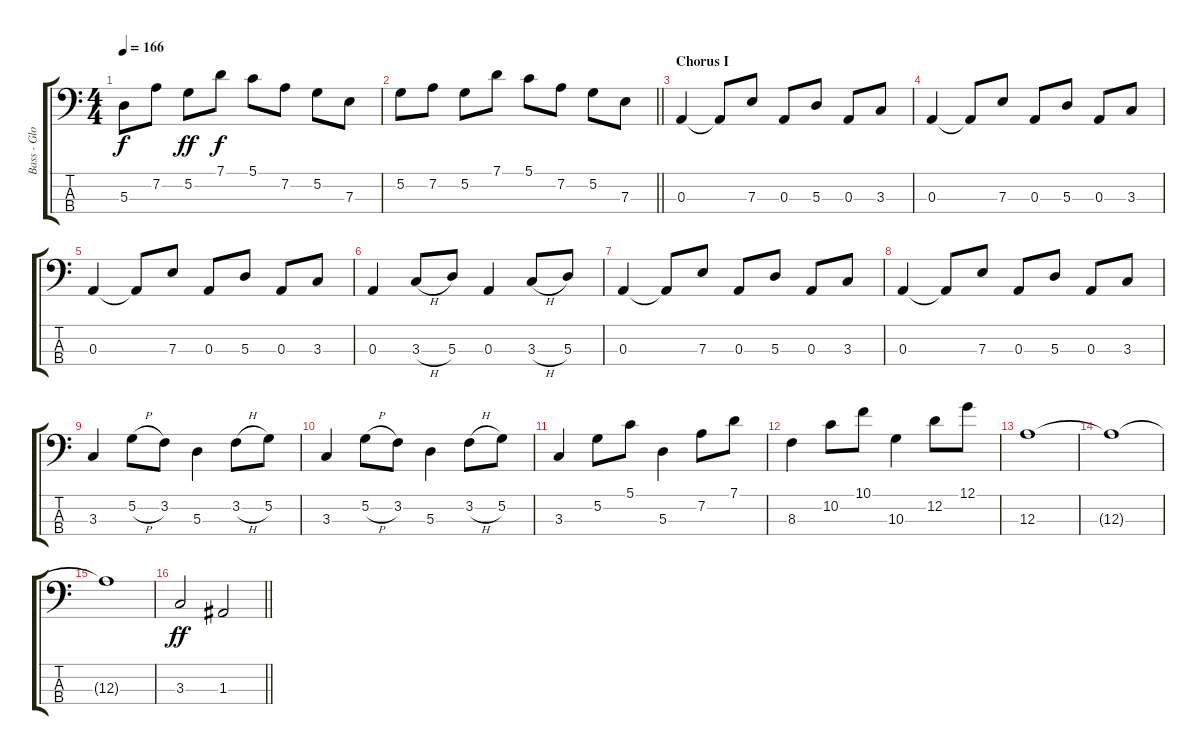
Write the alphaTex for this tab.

\track ("Bass - Glover  - Димон" "Bass - Glo") {instrument electricbassfinger}
\staff {score tabs}
\tuning (G2 D2 A1 E1) {hide}
\ts (4 4)
\tempo 166
\clef f4
\ks c
5.3.8{dy f} 7.2.8 5.2.8{dy ff} 7.1.8{dy f} 5.1.8 7.2.8 5.2.8 7.3.8 |
\barLineRight lightlight
5.2.8 7.2.8 5.2.8 7.1.8 5.1.8 7.2.8 5.2.8 7.3.8 |
\section ("" "Chorus I")
0.3.4 0.3{t}.8 7.3.8 0.3.8 5.3.8 0.3.8 3.3.8 |
0.3.4 0.3{t}.8 7.3.8 0.3.8 5.3.8 0.3.8 3.3.8 |
0.3.4 0.3{t}.8 7.3.8 0.3.8 5.3.8 0.3.8 3.3.8 |
0.3.4 3.3{h}.8 5.3.8 0.3.4 3.3{h}.8 5.3.8 |
0.3.4 0.3{t}.8 7.3.8 0.3.8 5.3.8 0.3.8 3.3.8 |
0.3.4 0.3{t}.8 7.3.8 0.3.8 5.3.8 0.3.8 3.3.8 |
3.3.4 5.2{h}.8 3.2.8 5.3.4 3.2{h}.8 5.2.8 |
3.3.4 5.2{h}.8 3.2.8 5.3.4 3.2{h}.8 5.2.8 |
3.3.4 5.2.8 5.1.8 5.3.4 7.2.8 7.1.8 |
8.3.4 10.2.8 10.1.8 10.3.4 12.2.8 12.1.8 |
12.3.1 |
12.3{t}.1 |
12.3{t}.1 |
\barLineRight lightlight
3.3.2{dy ff} 1.3.2
